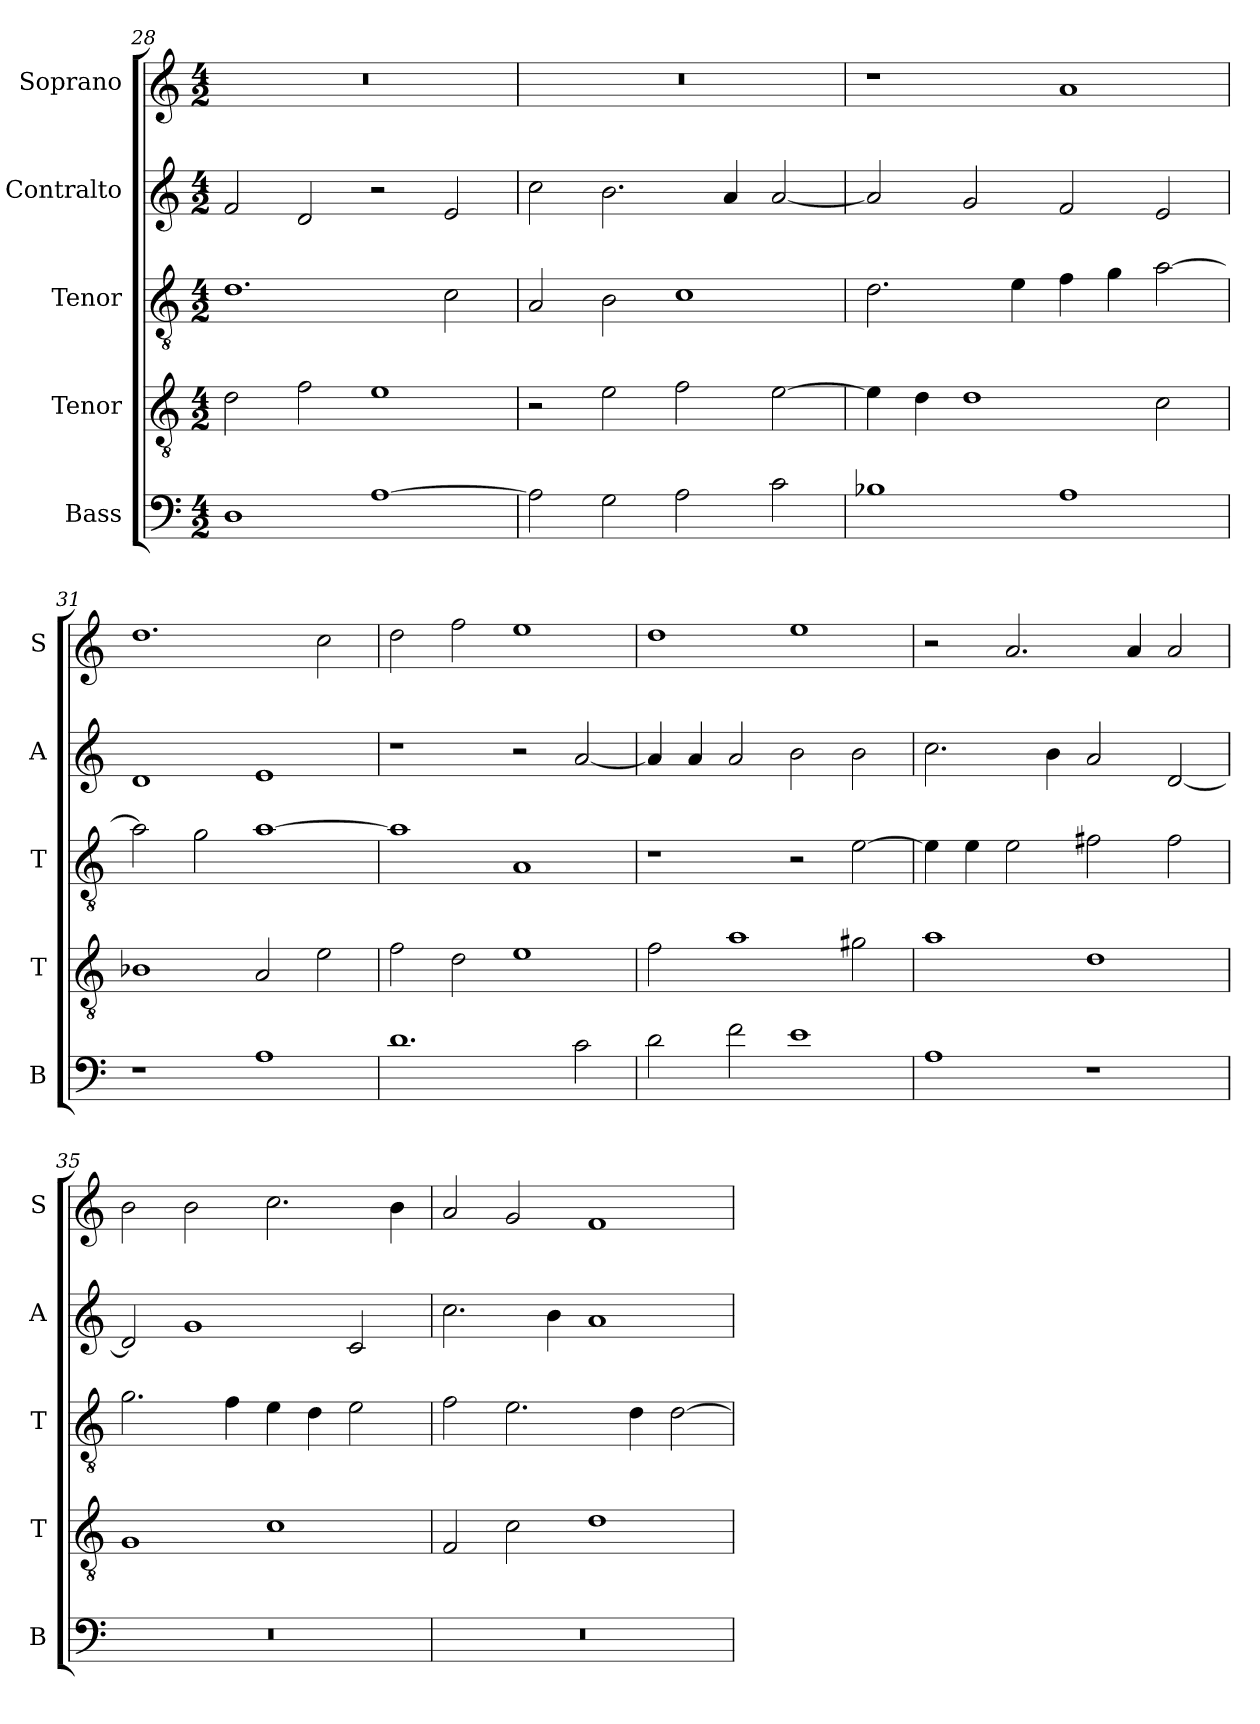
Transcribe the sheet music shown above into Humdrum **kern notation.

**kern	**kern	**kern	**kern	**kern
*part5	*part4	*part3	*part2	*part1
*staff5	*staff4	*staff3	*staff2	*staff1
*I"Bass	*I"Tenor	*I"Tenor	*I"Contralto	*I"Soprano
*I'B	*I'T	*I'T	*I'A	*I'S
*clefF4	*clefGv2	*clefGv2	*clefG2	*clefG2
*k[]	*k[]	*k[]	*k[]	*k[]
*A:aeo	*A:aeo	*A:aeo	*A:aeo	*A:aeo
*M4/2	*M4/2	*M4/2	*M4/2	*M4/2
=28	=28	=28	=28	=28
1D	2d	1.d	2f	0r
.	2f	.	2d	.
[1A	1e	.	2r	.
.	.	2c	2e	.
=29	=29	=29	=29	=29
2A]	2r	2A	2cc	0r
2G	2e	2B	2.b	.
2A	2f	1c	.	.
.	.	.	4a	.
2c	[2e	.	[2a	.
=30	=30	=30	=30	=30
1B-X	4e]	2.d	2a]	1r
.	4d	.	.	.
.	1d	.	2g	.
.	.	4e	.	.
1A	.	4f	2f	1a
.	.	4g	.	.
.	2c	[2a	2e	.
=31	=31	=31	=31	=31
1r	1B-X	2a]	1d	1.dd
.	.	2g	.	.
1A	2A	[1a	1e	.
.	2e	.	.	2cc
=32	=32	=32	=32	=32
1.d	2f	1a]	1r	2dd
.	2d	.	.	2ff
.	1e	1A	2r	1ee
2c	.	.	[2a	.
=33	=33	=33	=33	=33
2d	2f	1r	4a]	1dd
.	.	.	4a	.
2f	1a	.	2a	.
1e	.	2r	2b	1ee
.	2g#X	[2e	2b	.
=34	=34	=34	=34	=34
1A	1a	4e]	2.cc	2r
.	.	4e	.	.
.	.	2e	.	2.a
.	.	.	4b	.
1r	1d	2f#X	2a	.
.	.	.	.	4a
.	.	2f#	[2d	2a
=35	=35	=35	=35	=35
0r	1G	2.g	2d]	2b
.	.	.	1g	2b
.	.	4f	.	.
.	1c	4e	.	2.cc
.	.	4d	.	.
.	.	2e	2c	.
.	.	.	.	4b
=36	=36	=36	=36	=36
0r	2F	2f	2.cc	2a
.	2c	2.e	.	2g
.	.	.	4b	.
.	1d	.	1a	1f
.	.	4d	.	.
.	.	[2d	.	.
=	=	=	=	=
*-	*-	*-	*-	*-
